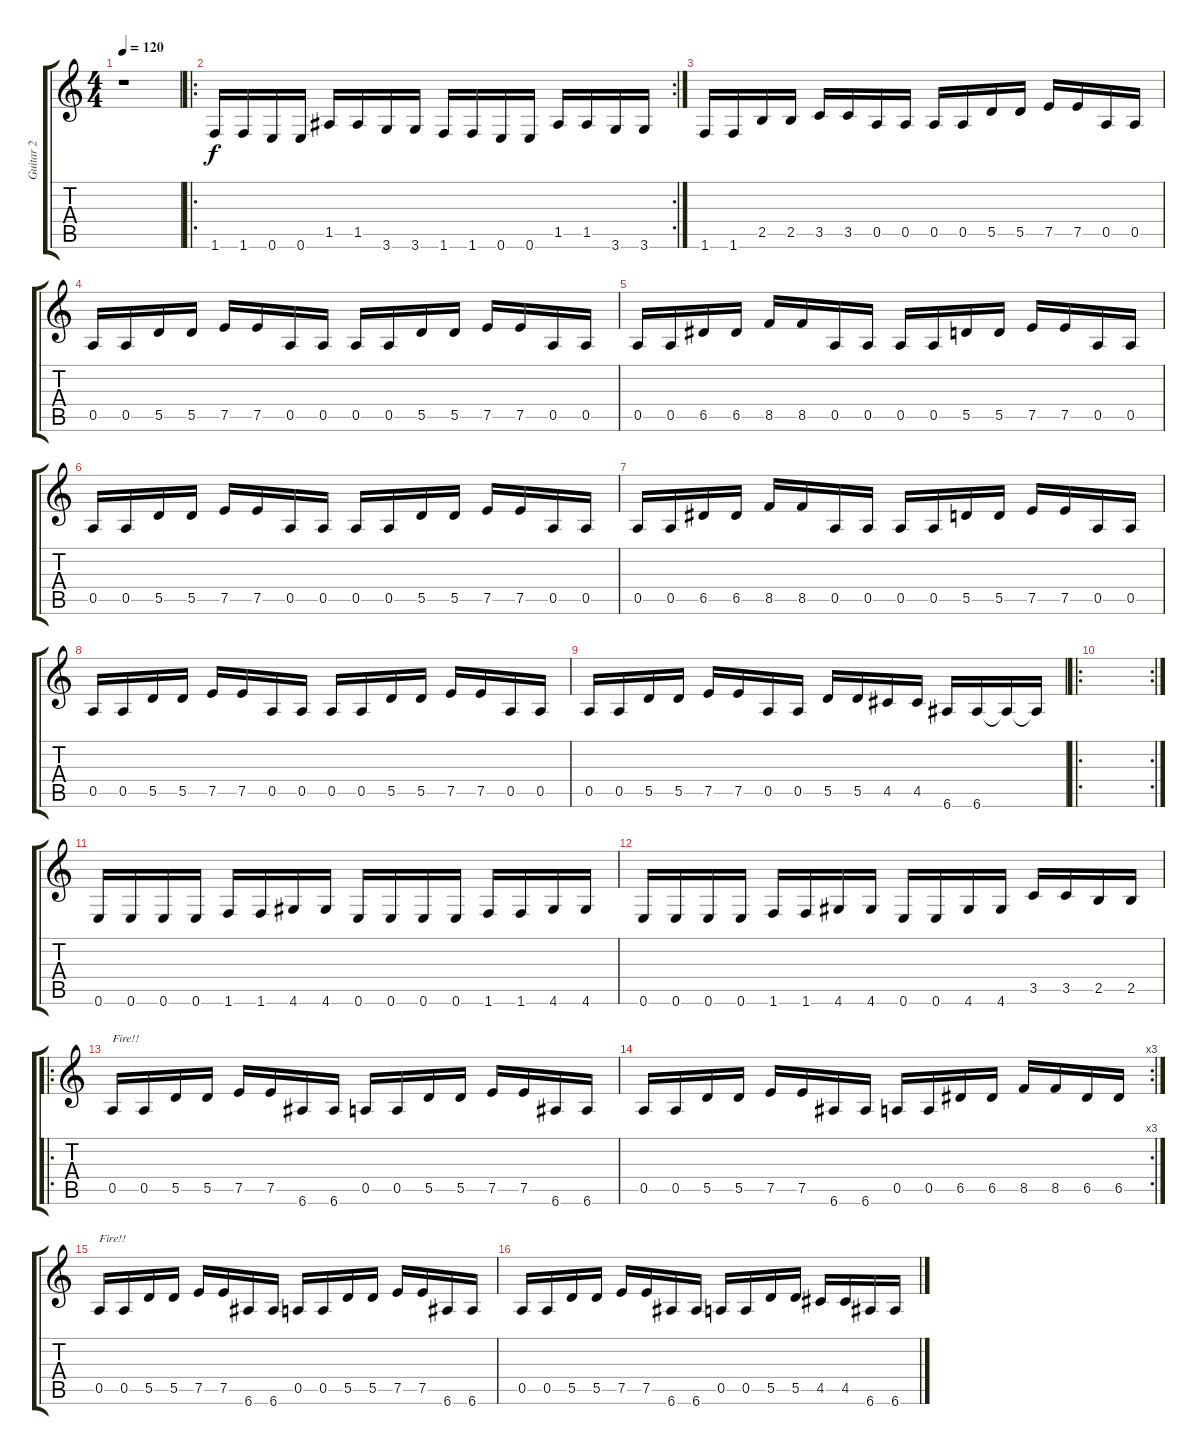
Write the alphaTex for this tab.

\track ("Guitar 2" "Guitar 2") {instrument distortionguitar}
\staff {score tabs}
\tuning (E4 B3 G3 D3 A2 E2) {hide}
\ts (4 4)
\tempo 120
\clef g2
\ks c
r.1{dy f} |
\ro
\rc 2
1.6.16 1.6.16 0.6.16 0.6.16 1.5.16 1.5.16 3.6.16 3.6.16 1.6.16 1.6.16 0.6.16 0.6.16 1.5.16 1.5.16 3.6.16 3.6.16 |
1.6.16 1.6.16 2.5.16 2.5.16 3.5.16 3.5.16 0.5.16 0.5.16 0.5.16 0.5.16 5.5.16 5.5.16 7.5.16 7.5.16 0.5.16 0.5.16 |
0.5.16 0.5.16 5.5.16 5.5.16 7.5.16 7.5.16 0.5.16 0.5.16 0.5.16 0.5.16 5.5.16 5.5.16 7.5.16 7.5.16 0.5.16 0.5.16 |
0.5.16 0.5.16 6.5.16 6.5.16 8.5.16 8.5.16 0.5.16 0.5.16 0.5.16 0.5.16 5.5.16 5.5.16 7.5.16 7.5.16 0.5.16 0.5.16 |
0.5.16 0.5.16 5.5.16 5.5.16 7.5.16 7.5.16 0.5.16 0.5.16 0.5.16 0.5.16 5.5.16 5.5.16 7.5.16 7.5.16 0.5.16 0.5.16 |
0.5.16 0.5.16 6.5.16 6.5.16 8.5.16 8.5.16 0.5.16 0.5.16 0.5.16 0.5.16 5.5.16 5.5.16 7.5.16 7.5.16 0.5.16 0.5.16 |
0.5.16 0.5.16 5.5.16 5.5.16 7.5.16 7.5.16 0.5.16 0.5.16 0.5.16 0.5.16 5.5.16 5.5.16 7.5.16 7.5.16 0.5.16 0.5.16 |
0.5.16 0.5.16 5.5.16 5.5.16 7.5.16 7.5.16 0.5.16 0.5.16 5.5.16 5.5.16 4.5.16 4.5.16 6.6.16 6.6.16 6.6{t}.16 6.6{t}.16 |
\ro
\rc 2
|
0.6.16 0.6.16 0.6.16 0.6.16 1.6.16 1.6.16 4.6.16 4.6.16 0.6.16 0.6.16 0.6.16 0.6.16 1.6.16 1.6.16 4.6.16 4.6.16 |
0.6.16 0.6.16 0.6.16 0.6.16 1.6.16 1.6.16 4.6.16 4.6.16 0.6.16 0.6.16 4.6.16 4.6.16 3.5.16 3.5.16 2.5.16 2.5.16 |
\ro
0.5.16{txt "Fire!!"} 0.5.16 5.5.16 5.5.16 7.5.16 7.5.16 6.6.16 6.6.16 0.5.16 0.5.16 5.5.16 5.5.16 7.5.16 7.5.16 6.6.16 6.6.16 |
\rc 3
0.5.16 0.5.16 5.5.16 5.5.16 7.5.16 7.5.16 6.6.16 6.6.16 0.5.16 0.5.16 6.5.16 6.5.16 8.5.16 8.5.16 6.5.16 6.5.16 |
0.5.16{txt "Fire!!"} 0.5.16 5.5.16 5.5.16 7.5.16 7.5.16 6.6.16 6.6.16 0.5.16 0.5.16 5.5.16 5.5.16 7.5.16 7.5.16 6.6.16 6.6.16 |
0.5.16 0.5.16 5.5.16 5.5.16 7.5.16 7.5.16 6.6.16 6.6.16 0.5.16 0.5.16 5.5.16 5.5.16 4.5.16 4.5.16 6.6.16 6.6.16
